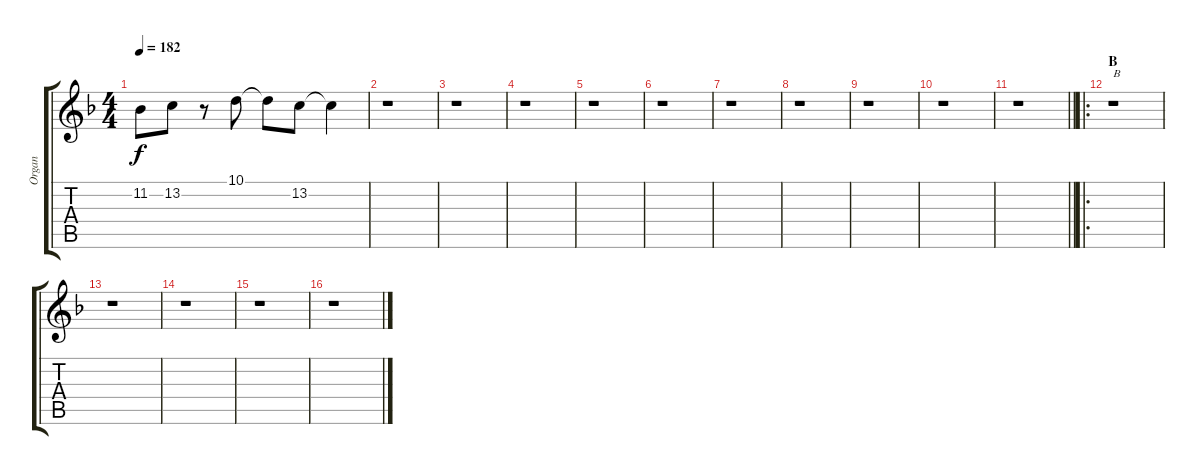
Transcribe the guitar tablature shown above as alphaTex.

\track ("Organ" "Organ") {instrument drawbarorgan}
\staff {score tabs}
\tuning (E4 B3 G3 D3 A2 E2) {hide}
\ts (4 4)
\tempo 182
\clef g2
\ks f
11.2{t}.8{dy f} 13.2.8 r.8 10.1.8 10.1{t}.8 13.2.8 13.2{t}.4 |
r.1 |
r.1 |
r.1 |
r.1 |
r.1 |
r.1 |
r.1 |
r.1 |
r.1 |
\barLineRight lightlight
r.1 |
\ro
\section ("" "B")
r.1{txt "B"} |
r.1 |
r.1 |
r.1 |
r.1
